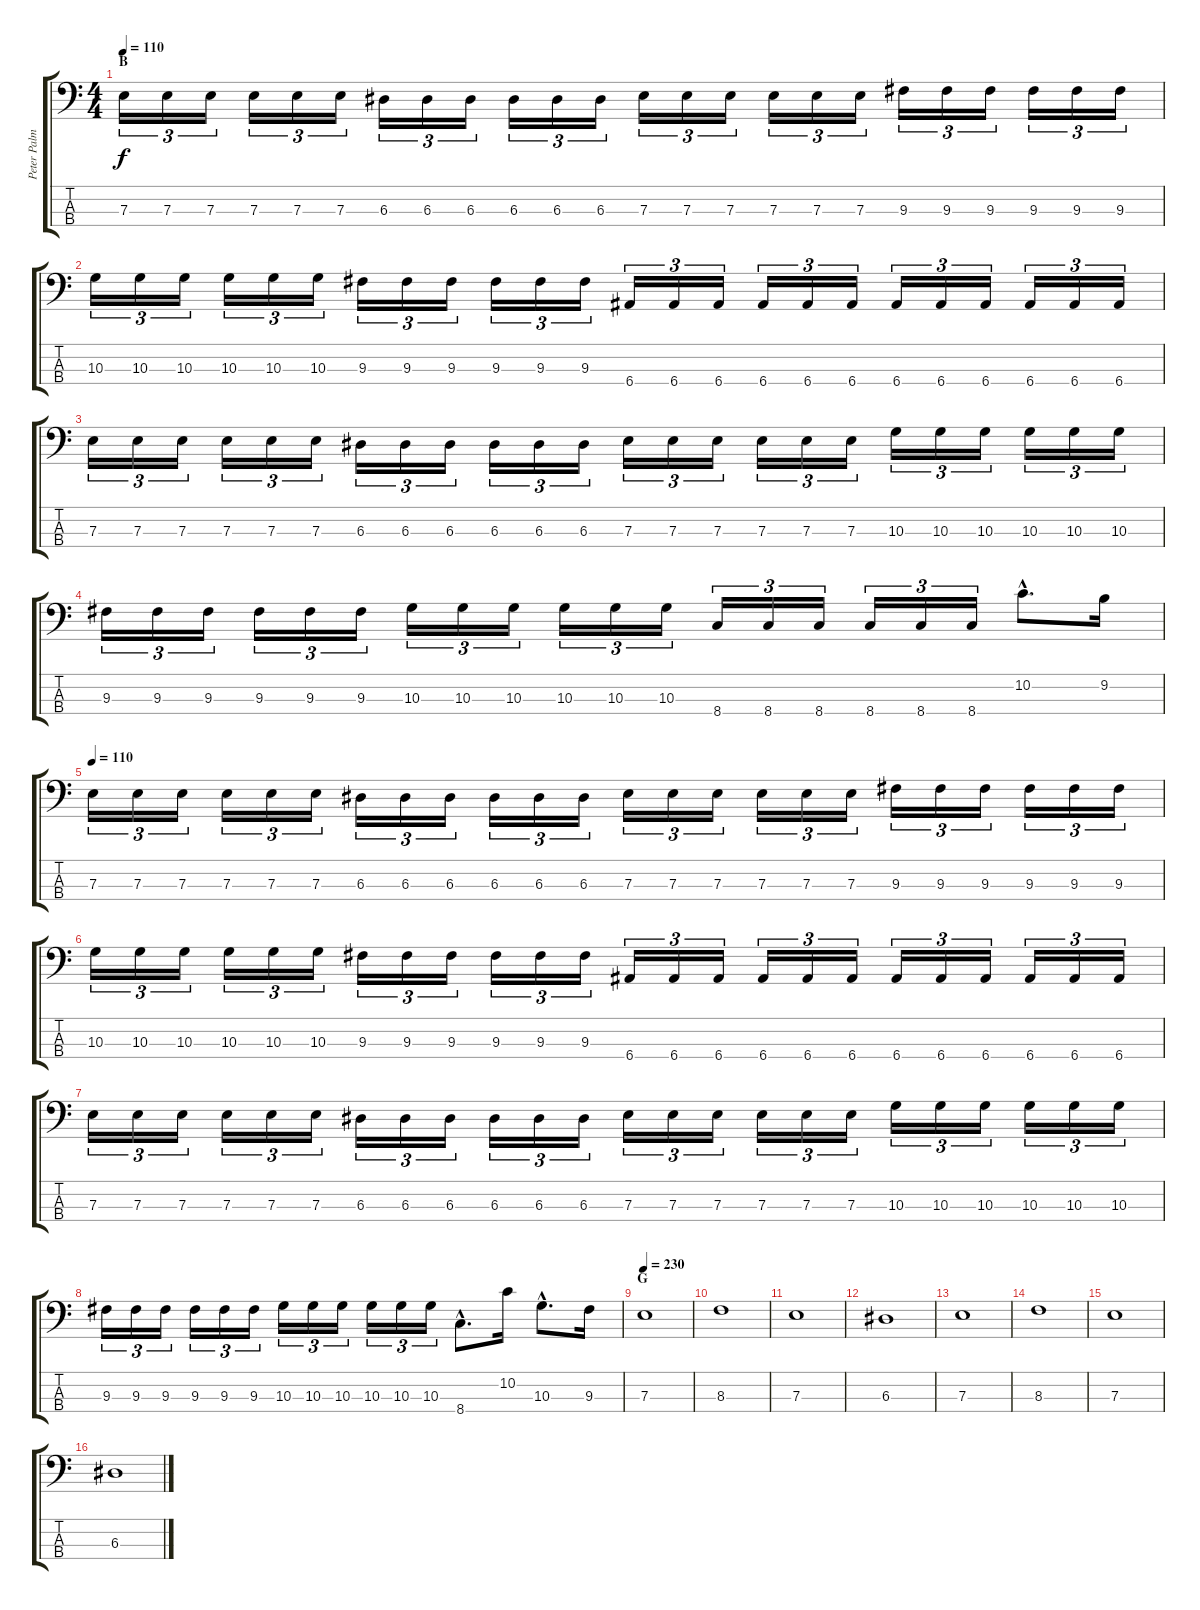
\track ("Peter Palmdahl" "Peter Palm") {instrument electricbasspick}
\staff {score tabs}
\tuning (G2 D2 A1 E1) {hide}
\ts (4 4)
\section ("" "B")
\tempo 110
\clef f4
\ks c
7.3.16{tu (3 2) dy f} 7.3.16{tu (3 2)} 7.3.16{tu (3 2)} 7.3.16{tu (3 2)} 7.3.16{tu (3 2)} 7.3.16{tu (3 2)} 6.3.16{tu (3 2)} 6.3.16{tu (3 2)} 6.3.16{tu (3 2)} 6.3.16{tu (3 2)} 6.3.16{tu (3 2)} 6.3.16{tu (3 2)} 7.3.16{tu (3 2)} 7.3.16{tu (3 2)} 7.3.16{tu (3 2)} 7.3.16{tu (3 2)} 7.3.16{tu (3 2)} 7.3.16{tu (3 2)} 9.3.16{tu (3 2)} 9.3.16{tu (3 2)} 9.3.16{tu (3 2)} 9.3.16{tu (3 2)} 9.3.16{tu (3 2)} 9.3.16{tu (3 2)} |
10.3.16{tu (3 2)} 10.3.16{tu (3 2)} 10.3.16{tu (3 2)} 10.3.16{tu (3 2)} 10.3.16{tu (3 2)} 10.3.16{tu (3 2)} 9.3.16{tu (3 2)} 9.3.16{tu (3 2)} 9.3.16{tu (3 2)} 9.3.16{tu (3 2)} 9.3.16{tu (3 2)} 9.3.16{tu (3 2)} 6.4.16{tu (3 2)} 6.4.16{tu (3 2)} 6.4.16{tu (3 2)} 6.4.16{tu (3 2)} 6.4.16{tu (3 2)} 6.4.16{tu (3 2)} 6.4.16{tu (3 2)} 6.4.16{tu (3 2)} 6.4.16{tu (3 2)} 6.4.16{tu (3 2)} 6.4.16{tu (3 2)} 6.4.16{tu (3 2)} |
7.3.16{tu (3 2)} 7.3.16{tu (3 2)} 7.3.16{tu (3 2)} 7.3.16{tu (3 2)} 7.3.16{tu (3 2)} 7.3.16{tu (3 2)} 6.3.16{tu (3 2)} 6.3.16{tu (3 2)} 6.3.16{tu (3 2)} 6.3.16{tu (3 2)} 6.3.16{tu (3 2)} 6.3.16{tu (3 2)} 7.3.16{tu (3 2)} 7.3.16{tu (3 2)} 7.3.16{tu (3 2)} 7.3.16{tu (3 2)} 7.3.16{tu (3 2)} 7.3.16{tu (3 2)} 10.3.16{tu (3 2)} 10.3.16{tu (3 2)} 10.3.16{tu (3 2)} 10.3.16{tu (3 2)} 10.3.16{tu (3 2)} 10.3.16{tu (3 2)} |
9.3.16{tu (3 2)} 9.3.16{tu (3 2)} 9.3.16{tu (3 2)} 9.3.16{tu (3 2)} 9.3.16{tu (3 2)} 9.3.16{tu (3 2)} 10.3.16{tu (3 2)} 10.3.16{tu (3 2)} 10.3.16{tu (3 2)} 10.3.16{tu (3 2)} 10.3.16{tu (3 2)} 10.3.16{tu (3 2)} 8.4.16{tu (3 2)} 8.4.16{tu (3 2)} 8.4.16{tu (3 2)} 8.4.16{tu (3 2)} 8.4.16{tu (3 2)} 8.4.16{tu (3 2)} 10.2{hac}.8{d} 9.2.16 |
\tempo 110
7.3.16{tu (3 2)} 7.3.16{tu (3 2)} 7.3.16{tu (3 2)} 7.3.16{tu (3 2)} 7.3.16{tu (3 2)} 7.3.16{tu (3 2)} 6.3.16{tu (3 2)} 6.3.16{tu (3 2)} 6.3.16{tu (3 2)} 6.3.16{tu (3 2)} 6.3.16{tu (3 2)} 6.3.16{tu (3 2)} 7.3.16{tu (3 2)} 7.3.16{tu (3 2)} 7.3.16{tu (3 2)} 7.3.16{tu (3 2)} 7.3.16{tu (3 2)} 7.3.16{tu (3 2)} 9.3.16{tu (3 2)} 9.3.16{tu (3 2)} 9.3.16{tu (3 2)} 9.3.16{tu (3 2)} 9.3.16{tu (3 2)} 9.3.16{tu (3 2)} |
10.3.16{tu (3 2)} 10.3.16{tu (3 2)} 10.3.16{tu (3 2)} 10.3.16{tu (3 2)} 10.3.16{tu (3 2)} 10.3.16{tu (3 2)} 9.3.16{tu (3 2)} 9.3.16{tu (3 2)} 9.3.16{tu (3 2)} 9.3.16{tu (3 2)} 9.3.16{tu (3 2)} 9.3.16{tu (3 2)} 6.4.16{tu (3 2)} 6.4.16{tu (3 2)} 6.4.16{tu (3 2)} 6.4.16{tu (3 2)} 6.4.16{tu (3 2)} 6.4.16{tu (3 2)} 6.4.16{tu (3 2)} 6.4.16{tu (3 2)} 6.4.16{tu (3 2)} 6.4.16{tu (3 2)} 6.4.16{tu (3 2)} 6.4.16{tu (3 2)} |
7.3.16{tu (3 2)} 7.3.16{tu (3 2)} 7.3.16{tu (3 2)} 7.3.16{tu (3 2)} 7.3.16{tu (3 2)} 7.3.16{tu (3 2)} 6.3.16{tu (3 2)} 6.3.16{tu (3 2)} 6.3.16{tu (3 2)} 6.3.16{tu (3 2)} 6.3.16{tu (3 2)} 6.3.16{tu (3 2)} 7.3.16{tu (3 2)} 7.3.16{tu (3 2)} 7.3.16{tu (3 2)} 7.3.16{tu (3 2)} 7.3.16{tu (3 2)} 7.3.16{tu (3 2)} 10.3.16{tu (3 2)} 10.3.16{tu (3 2)} 10.3.16{tu (3 2)} 10.3.16{tu (3 2)} 10.3.16{tu (3 2)} 10.3.16{tu (3 2)} |
9.3.16{tu (3 2)} 9.3.16{tu (3 2)} 9.3.16{tu (3 2)} 9.3.16{tu (3 2)} 9.3.16{tu (3 2)} 9.3.16{tu (3 2)} 10.3.16{tu (3 2)} 10.3.16{tu (3 2)} 10.3.16{tu (3 2)} 10.3.16{tu (3 2)} 10.3.16{tu (3 2)} 10.3.16{tu (3 2)} 8.4{hac}.8{d} 10.2.16 10.3{hac}.8{d} 9.3.16 |
\section ("" "G")
\tempo 230
7.3.1 |
8.3.1 |
7.3.1 |
6.3.1 |
7.3.1 |
8.3.1 |
7.3.1 |
6.3.1
